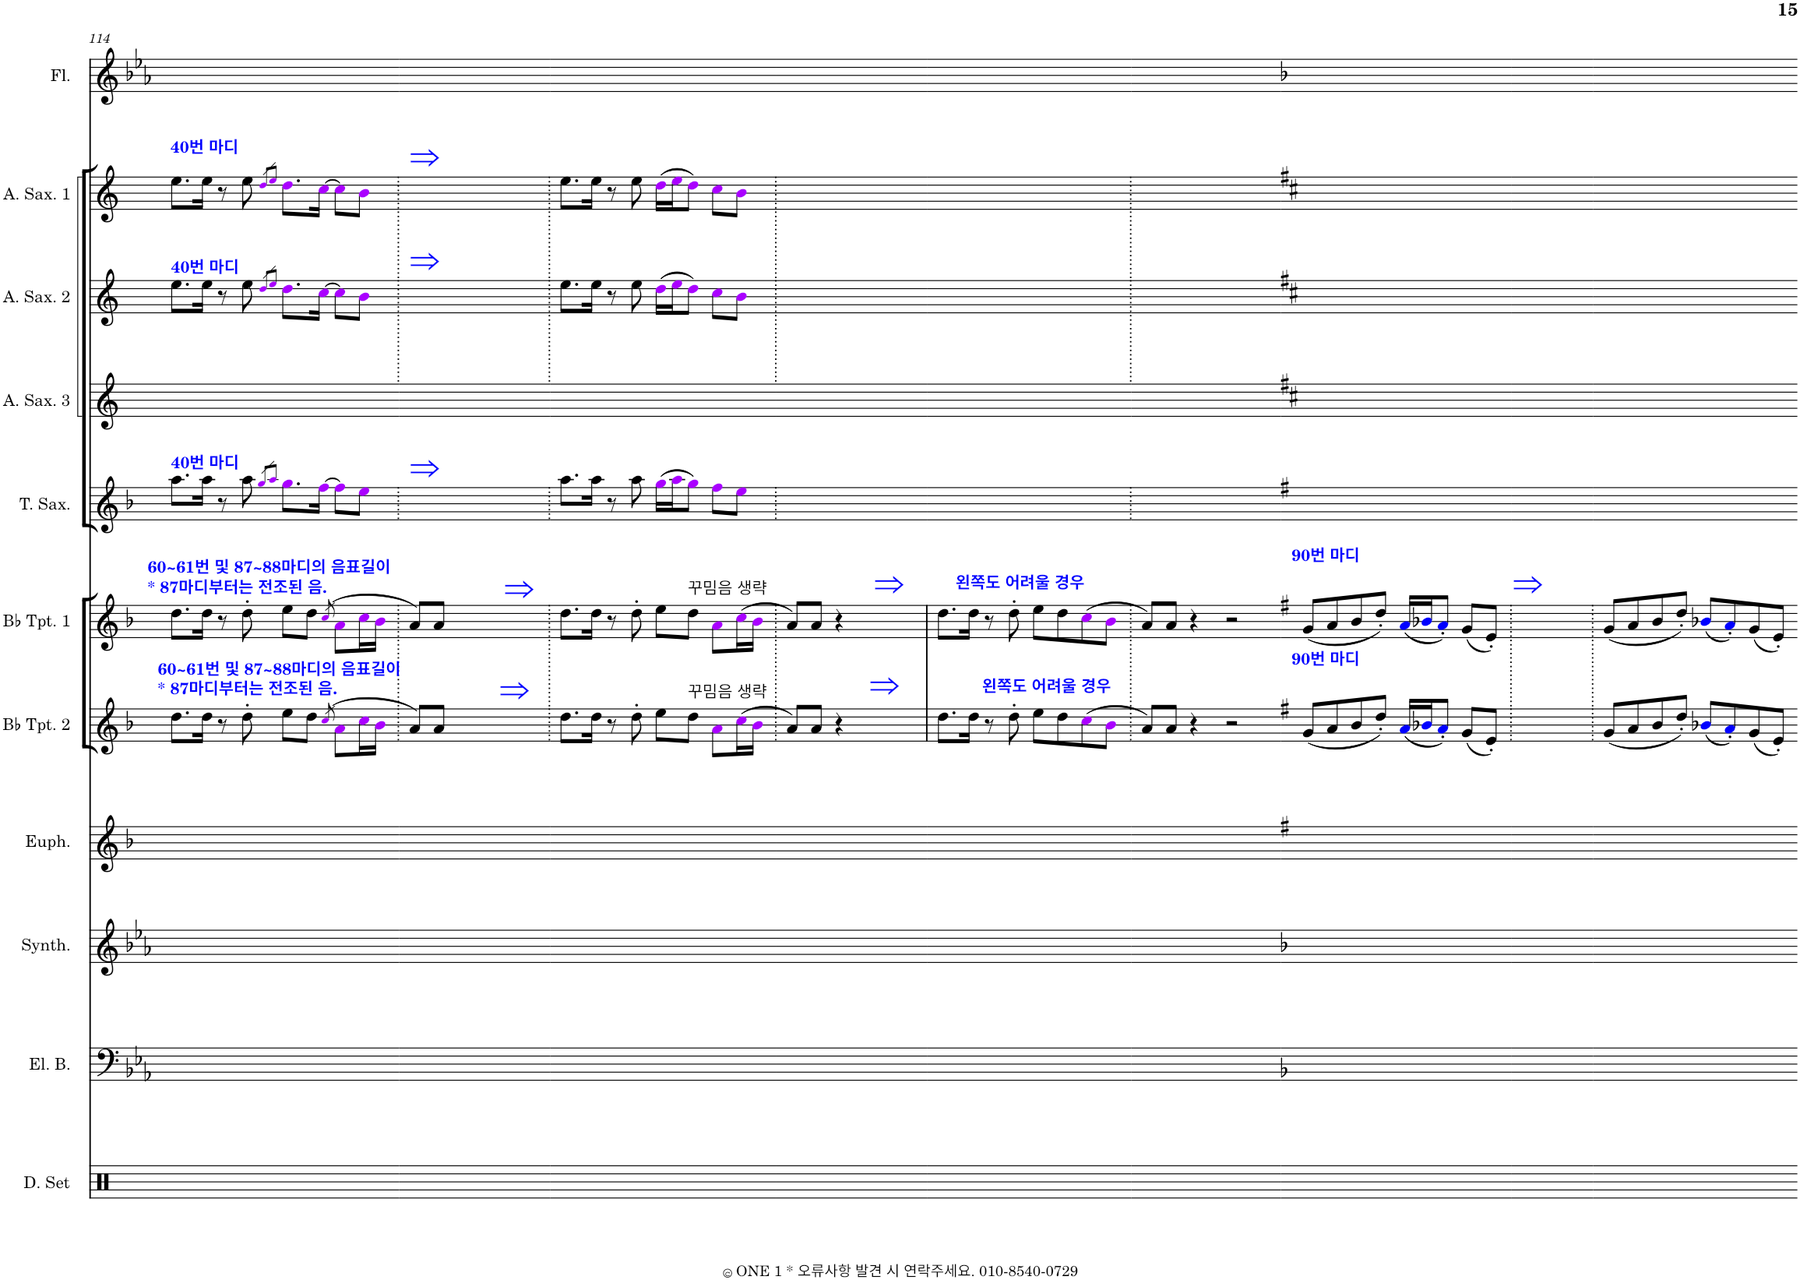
**kern	**kern	**kern	**kern	**kern	**kern	**kern	**kern	**kern	**kern	**kern
*part11	*part10	*part9	*part8	*part7	*part6	*part5	*part4	*part3	*part2	*part1
*staff11	*staff10	*staff9	*staff8	*staff7	*staff6	*staff5	*staff4	*staff3	*staff2	*staff1
*I"드럼세트	*I"일렉트릭 베이스	*I"키보드	*I"유포늄	*I"Bb 트럼펫 2	*I"Bb 트럼펫 1	*I"테너 색소폰	*I"알토 색소폰 3	*I"알토 색소폰 2	*I"알토 색소폰 1	*I"플루트
!!LO:PB:g=z
*clefX	*clefF4	*clefG2	*clefG2	*clefG2	*clefG2	*clefG2	*clefG2	*clefG2	*clefG2	*clefG2
*	*Trd7c12	*	*Trd8c14	*Trd1c2	*Trd1c2	*Trd8c14	*Trd5c9	*Trd5c9	*Trd5c9	*
*k[b-e-a-]	*k[b-e-a-]	*k[b-e-a-]	*k[b-]	*k[b-]	*k[b-]	*k[b-]	*k[]	*k[]	*k[]	*k[b-e-a-]
*M4/4	*M4/4	*M4/4	*M4/4	*M4/4	*M4/4	*M4/4	*M4/4	*M4/4	*M4/4	*M4/4
=114	=114	=114	=114	=114	=114	=114	=114	=114	=114	=114
!	!	!	!	!	!	!	!	!	!LO:TX:a:B:color=#0000FF:t=40번 마디	!
!	!	!	!	!	!	!	!	!LO:TX:a:B:color=#0000FF:t=40번 마디	!	!
!	!	!	!	!	!	!LO:TX:a:B:color=#0000FF:t=40번 마디	!	!	!	!
!	!	!	!	!	!LO:TX:a:B:color=#0000FF:t=60~61번 및 87~88마디의 음표길이	!	!	!	!	!
!	!	!	!	!	!LO:TX:a:t=* 87마디부터는 전조된 음.	!	!	!	!	!
!	!	!	!	!LO:TX:a:B:color=#0000FF:t=60~61번 및 87~88마디의 음표길이	!	!	!	!	!	!
!	!	!	!	!LO:TX:a:t=* 87마디부터는 전조된 음.	!	!	!	!	!	!
1ryy	1ryy	1ryy	1ryy	8.dd\L	8.dd\L	8.aa\L	1ryy	8.ee\L	8.ee\L	1ryy
.	.	.	.	16dd\Jk	16dd\Jk	16aa\Jk	.	16ee\Jk	16ee\Jk	.
.	.	.	.	8r	8r	8r	.	8r	8r	.
.	.	.	.	8dd'\	8dd'\	8aa\	.	8ee\	8ee\	.
.	.	.	.	.	.	8qggi/L	.	8qddi/L	8qddi/L	.
.	.	.	.	.	.	8qaai/J	.	8qeei/J	8qeei/J	.
.	.	.	.	8ee\L	8ee\L	8.ggi\L	.	8.ddi\L	8.ddi\L	.
.	.	.	.	8dd\J	8dd\J	.	.	.	.	.
.	.	.	.	.	.	[16ffi\Jk	.	[16cci\Jk	[16cci\Jk	.
.	.	.	.	(8qcci/	(8qcci/	.	.	.	.	.
.	.	.	.	8ai\L	8ai\L	8ffi\L]	.	8cci\L]	8cci\L]	.
.	.	.	.	16cci\L	16cci\L	8eei\J	.	8bi\J	8bi\J	.
.	.	.	.	16b-i\JJ	16b-i\JJ	.	.	.	.	.
=115-	=115-	=115-	=115-	=115-	=115-	=115-	=115-	=115-	=115-	=115-
!	!	!	!	!	!	!	!	!	!LO:TX:a:B:color=#0000FF:t=⇒	!
!	!	!	!	!	!	!	!	!LO:TX:a:B:color=#0000FF:t=⇒	!	!
!	!	!	!	!	!	!LO:TX:a:B:color=#0000FF:t=⇒	!	!	!	!
1ryy	1ryy	1ryy	1ryy	8a/L)	8a/L)	1ryy	1ryy	1ryy	1ryy	1ryy
.	.	.	.	8a/J	8a/J	.	.	.	.	.
.	.	.	.	4ryy	4ryy	.	.	.	.	.
!	!	!	!	!	!LO:TX:a:B:color=#0000FF:t=⇒	!	!	!	!	!
!	!	!	!	!LO:TX:a:B:color=#0000FF:t=⇒	!	!	!	!	!	!
.	.	.	.	2ryy	2ryy	.	.	.	.	.
=116-	=116-	=116-	=116-	=116-	=116-	=116-	=116-	=116-	=116-	=116-
1ryy	1ryy	1ryy	1ryy	8.dd\L	8.dd\L	8.aa\L	1ryy	8.ee\L	8.ee\L	1ryy
.	.	.	.	16dd\Jk	16dd\Jk	16aa\Jk	.	16ee\Jk	16ee\Jk	.
.	.	.	.	8r	8r	8r	.	8r	8r	.
.	.	.	.	8dd'\	8dd'\	8aa\	.	8ee\	8ee\	.
.	.	.	.	8ee\L	8ee\L	(16ggi\LL	.	(16ddi\LL	(16ddi\LL	.
.	.	.	.	.	.	16aai\J	.	16eei\J	16eei\J	.
.	.	.	.	8dd\J	8dd\J	8ggi\J)	.	8ddi\J)	8ddi\J)	.
!	!	!	!	!	!LO:TX:a:t=꾸밈음 생략	!	!	!	!	!
!	!	!	!	!LO:TX:a:t=꾸밈음 생략	!	!	!	!	!	!
.	.	.	.	8ai\L	8ai\L	8ffi\L	.	8cci\L	8cci\L	.
.	.	.	.	(16cci\L	(16cci\L	8eei\J	.	8bi\J	8bi\J	.
.	.	.	.	16b-i\JJ	16b-i\JJ	.	.	.	.	.
=117-	=117-	=117-	=117-	=117-	=117-	=117-	=117-	=117-	=117-	=117-
1ryy	1ryy	1ryy	1ryy	8a/L)	8a/L)	1ryy	1ryy	1ryy	1ryy	1ryy
.	.	.	.	8a/J	8a/J	.	.	.	.	.
.	.	.	.	4r	4r	.	.	.	.	.
!	!	!	!	!	!LO:TX:a:B:color=#0000FF:t=⇒	!	!	!	!	!
!	!	!	!	!LO:TX:a:B:color=#0000FF:t=⇒	!	!	!	!	!	!
.	.	.	.	2ryy	2ryy	.	.	.	.	.
=118-	=118-	=118-	=118-	=118-	=118-	=118-	=118-	=118-	=118-	=118-
!	!	!	!	!	!LO:TX:a:B:color=#0000FF:t=왼쪽도 어려울 경우	!	!	!	!	!
1ryy	1ryy	1ryy	1ryy	8.dd\L	8.dd\L	1ryy	1ryy	1ryy	1ryy	1ryy
.	.	.	.	16dd\Jk	16dd\Jk	.	.	.	.	.
.	.	.	.	8r	8r	.	.	.	.	.
.	.	.	.	8dd'\	8dd'\	.	.	.	.	.
.	.	.	.	8ee\L	8ee\L	.	.	.	.	.
.	.	.	.	8dd\	8dd\	.	.	.	.	.
!	!	!	!	!LO:TX:a:B:color=#0000FF:t=왼쪽도 어려울 경우	!	!	!	!	!	!
.	.	.	.	(8cci\	(8cci\	.	.	.	.	.
.	.	.	.	8b-i\J	8b-i\J	.	.	.	.	.
=119-	=119-	=119-	=119-	=119-	=119-	=119-	=119-	=119-	=119-	=119-
1ryy	1ryy	1ryy	1ryy	8a/L)	8a/L)	1ryy	1ryy	1ryy	1ryy	1ryy
.	.	.	.	8a/J	8a/J	.	.	.	.	.
.	.	.	.	4r	4r	.	.	.	.	.
.	.	.	.	2r	2r	.	.	.	.	.
=120-	=120-	=120-	=120-	=120-	=120-	=120-	=120-	=120-	=120-	=120-
*	*k[b-]	*k[b-]	*k[f#]	*k[f#]	*k[f#]	*k[f#]	*k[f#c#]	*k[f#c#]	*k[f#c#]	*k[b-]
!	!	!	!	!	!LO:TX:a:B:color=#0000FF:t=90번 마디	!	!	!	!	!
!	!	!	!	!LO:TX:a:B:color=#0000FF:t=90번 마디	!	!	!	!	!	!
1ryy	1ryy	1ryy	1ryy	(8g/L	(8g/L	1ryy	1ryy	1ryy	1ryy	1ryy
.	.	.	.	8a/	8a/	.	.	.	.	.
.	.	.	.	8b/	8b/	.	.	.	.	.
.	.	.	.	8dd'/J)	8dd'/J)	.	.	.	.	.
.	.	.	.	(16aj/LL	(16aj/LL	.	.	.	.	.
.	.	.	.	16b-Xj/J	16b-Xj/J	.	.	.	.	.
.	.	.	.	8a'j/J)	8a'j/J)	.	.	.	.	.
.	.	.	.	(8g/L	(8g/L	.	.	.	.	.
.	.	.	.	8e'/J)	8e'/J)	.	.	.	.	.
=121-	=121-	=121-	=121-	=121-	=121-	=121-	=121-	=121-	=121-	=121-
!	!	!	!	!	!LO:TX:a:B:color=#0000FF:t=⇒	!	!	!	!	!
1ryy	1ryy	1ryy	1ryy	1ryy	1ryy	1ryy	1ryy	1ryy	1ryy	1ryy
=122-	=122-	=122-	=122-	=122-	=122-	=122-	=122-	=122-	=122-	=122-
1ryy	1ryy	1ryy	1ryy	(8g/L	(8g/L	1ryy	1ryy	1ryy	1ryy	1ryy
.	.	.	.	8a/	8a/	.	.	.	.	.
.	.	.	.	8b/	8b/	.	.	.	.	.
.	.	.	.	8dd'/J)	8dd'/J)	.	.	.	.	.
.	.	.	.	(8b-Xj/L	(8b-Xj/L	.	.	.	.	.
.	.	.	.	8a'j/)	8a'j/)	.	.	.	.	.
.	.	.	.	(8g/	(8g/	.	.	.	.	.
.	.	.	.	8e'/J)	8e'/J)	.	.	.	.	.
=-	=-	=-	=-	=-	=-	=-	=-	=-	=-	=-
*-	*-	*-	*-	*-	*-	*-	*-	*-	*-	*-
